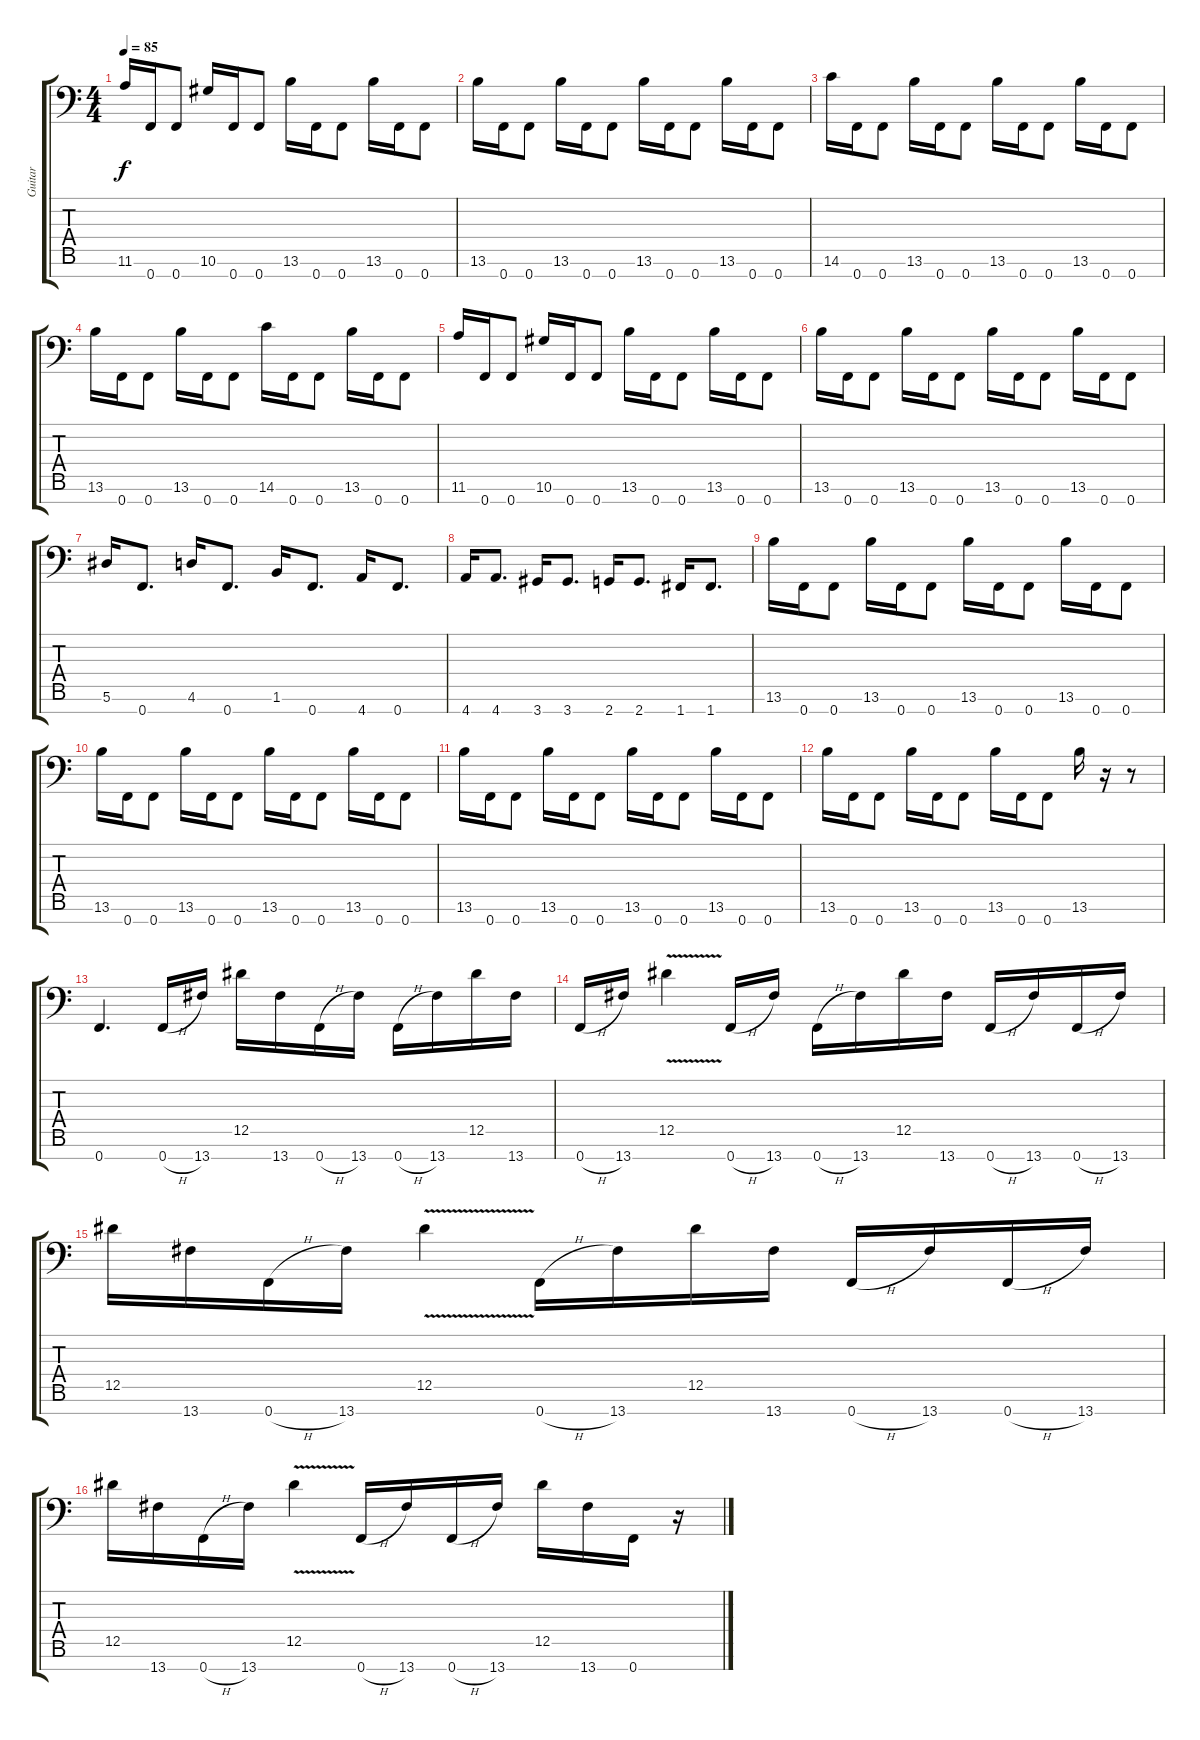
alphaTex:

\track ("Guitar" "Guitar") {instrument distortionguitar}
\staff {score tabs}
\tuning (Bb3 Gb3 Db3 Ab2 Eb2 Bb1 F1) {hide}
\ts (4 4)
\tempo 85
\clef f4
\ks c
11.6.16{dy f} 0.7.16 0.7.8 10.6.16 0.7.16 0.7.8 13.6.16 0.7.16 0.7.8 13.6.16 0.7.16 0.7.8 |
13.6.16 0.7.16 0.7.8 13.6.16 0.7.16 0.7.8 13.6.16 0.7.16 0.7.8 13.6.16 0.7.16 0.7.8 |
14.6.16 0.7.16 0.7.8 13.6.16 0.7.16 0.7.8 13.6.16 0.7.16 0.7.8 13.6.16 0.7.16 0.7.8 |
13.6.16 0.7.16 0.7.8 13.6.16 0.7.16 0.7.8 14.6.16 0.7.16 0.7.8 13.6.16 0.7.16 0.7.8 |
11.6.16 0.7.16 0.7.8 10.6.16 0.7.16 0.7.8 13.6.16 0.7.16 0.7.8 13.6.16 0.7.16 0.7.8 |
13.6.16 0.7.16 0.7.8 13.6.16 0.7.16 0.7.8 13.6.16 0.7.16 0.7.8 13.6.16 0.7.16 0.7.8 |
5.6.16 0.7.8{d} 4.6.16 0.7.8{d} 1.6.16 0.7.8{d} 4.7.16 0.7.8{d} |
4.7.16 4.7.8{d} 3.7.16 3.7.8{d} 2.7.16 2.7.8{d} 1.7.16 1.7.8{d} |
13.6.16 0.7.16 0.7.8 13.6.16 0.7.16 0.7.8 13.6.16 0.7.16 0.7.8 13.6.16 0.7.16 0.7.8 |
13.6.16 0.7.16 0.7.8 13.6.16 0.7.16 0.7.8 13.6.16 0.7.16 0.7.8 13.6.16 0.7.16 0.7.8 |
13.6.16 0.7.16 0.7.8 13.6.16 0.7.16 0.7.8 13.6.16 0.7.16 0.7.8 13.6.16 0.7.16 0.7.8 |
13.6.16 0.7.16 0.7.8 13.6.16 0.7.16 0.7.8 13.6.16 0.7.16 0.7.8 13.6.16 r.16 r.8 |
0.7.4{d} 0.7{h}.16 13.7.16 12.5.16 13.7.16 0.7{h}.16 13.7.16 0.7{h}.16 13.7.16 12.5.16 13.7.16 |
0.7{h}.16 13.7.16 12.5{v}.4 0.7{h}.16 13.7.16 0.7{h}.16 13.7.16 12.5.16 13.7.16 0.7{h}.16 13.7.16 0.7{h}.16 13.7.16 |
12.5.16 13.7.16 0.7{h}.16 13.7.16 12.5{v}.4 0.7{h}.16 13.7.16 12.5.16 13.7.16 0.7{h}.16 13.7.16 0.7{h}.16 13.7.16 |
12.5.16 13.7.16 0.7{h}.16 13.7.16 12.5{v}.4 0.7{h}.16 13.7.16 0.7{h}.16 13.7.16 12.5.16 13.7.16 0.7.16 r.16
